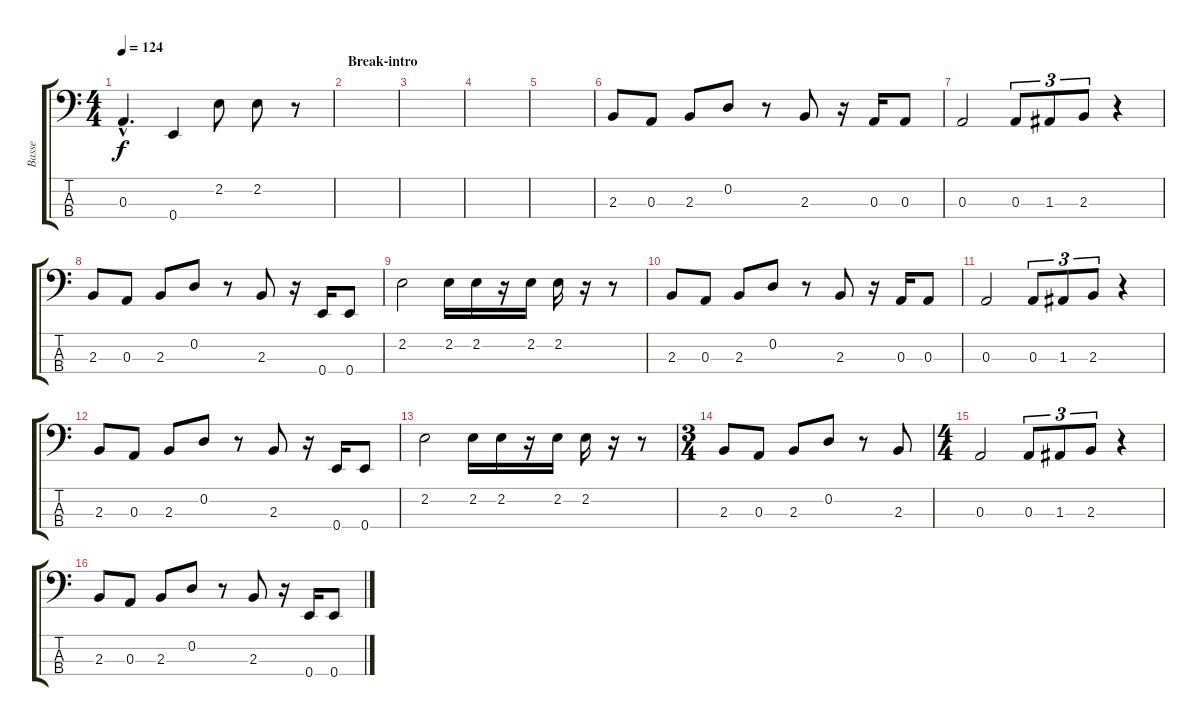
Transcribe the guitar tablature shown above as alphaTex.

\track ("Basse" "Basse") {instrument electricbassfinger}
\staff {score tabs}
\tuning (G2 D2 A1 E1) {hide}
\ts (4 4)
\tempo 124
\clef f4
\ks c
0.3{hac}.4{d dy f} 0.4.4 2.2.8 2.2.8 r.8 |
\section ("" "Break-intro")
|
|
|
|
2.3.8 0.3.8 2.3.8 0.2.8 r.8 2.3.8 r.16 0.3.16 0.3.8 |
0.3.2 0.3.8{tu (3 2)} 1.3.8{tu (3 2)} 2.3.8{tu (3 2)} r.4 |
2.3.8 0.3.8 2.3.8 0.2.8 r.8 2.3.8 r.16 0.4.16 0.4.8 |
2.2.2 2.2.16 2.2.16 r.16 2.2.16 2.2.16 r.16 r.8 |
2.3.8 0.3.8 2.3.8 0.2.8 r.8 2.3.8 r.16 0.3.16 0.3.8 |
0.3.2 0.3.8{tu (3 2)} 1.3.8{tu (3 2)} 2.3.8{tu (3 2)} r.4 |
2.3.8 0.3.8 2.3.8 0.2.8 r.8 2.3.8 r.16 0.4.16 0.4.8 |
2.2.2 2.2.16 2.2.16 r.16 2.2.16 2.2.16 r.16 r.8 |
\ts (3 4)
2.3.8 0.3.8 2.3.8 0.2.8 r.8 2.3.8 |
\ts (4 4)
0.3.2 0.3.8{tu (3 2)} 1.3.8{tu (3 2)} 2.3.8{tu (3 2)} r.4 |
2.3.8 0.3.8 2.3.8 0.2.8 r.8 2.3.8 r.16 0.4.16 0.4.8
